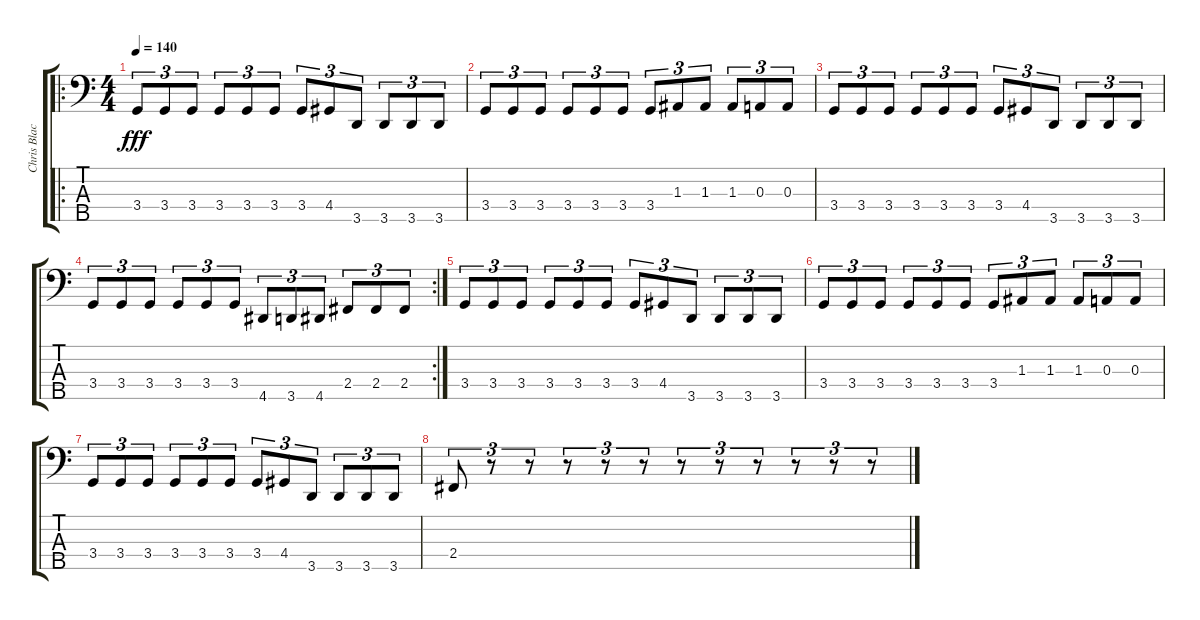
\track ("Chris Black" "Chris Blac") {instrument electricbasspick}
\staff {score tabs}
\tuning (G2 D2 A1 E1 B0) {hide}
\ro
\ts (4 4)
\tempo 140
\clef f4
\ks c
3.4.8{tu (3 2) dy fff} 3.4.8{tu (3 2)} 3.4.8{tu (3 2)} 3.4.8{tu (3 2)} 3.4.8{tu (3 2)} 3.4.8{tu (3 2)} 3.4.8{tu (3 2)} 4.4.8{tu (3 2)} 3.5.8{tu (3 2)} 3.5.8{tu (3 2)} 3.5.8{tu (3 2)} 3.5.8{tu (3 2)} |
3.4.8{tu (3 2)} 3.4.8{tu (3 2)} 3.4.8{tu (3 2)} 3.4.8{tu (3 2)} 3.4.8{tu (3 2)} 3.4.8{tu (3 2)} 3.4.8{tu (3 2)} 1.3.8{tu (3 2)} 1.3.8{tu (3 2)} 1.3.8{tu (3 2)} 0.3.8{tu (3 2)} 0.3.8{tu (3 2)} |
3.4.8{tu (3 2)} 3.4.8{tu (3 2)} 3.4.8{tu (3 2)} 3.4.8{tu (3 2)} 3.4.8{tu (3 2)} 3.4.8{tu (3 2)} 3.4.8{tu (3 2)} 4.4.8{tu (3 2)} 3.5.8{tu (3 2)} 3.5.8{tu (3 2)} 3.5.8{tu (3 2)} 3.5.8{tu (3 2)} |
\rc 2
3.4.8{tu (3 2)} 3.4.8{tu (3 2)} 3.4.8{tu (3 2)} 3.4.8{tu (3 2)} 3.4.8{tu (3 2)} 3.4.8{tu (3 2)} 4.5.8{tu (3 2)} 3.5.8{tu (3 2)} 4.5.8{tu (3 2)} 2.4.8{tu (3 2)} 2.4.8{tu (3 2)} 2.4.8{tu (3 2)} |
3.4.8{tu (3 2)} 3.4.8{tu (3 2)} 3.4.8{tu (3 2)} 3.4.8{tu (3 2)} 3.4.8{tu (3 2)} 3.4.8{tu (3 2)} 3.4.8{tu (3 2)} 4.4.8{tu (3 2)} 3.5.8{tu (3 2)} 3.5.8{tu (3 2)} 3.5.8{tu (3 2)} 3.5.8{tu (3 2)} |
3.4.8{tu (3 2)} 3.4.8{tu (3 2)} 3.4.8{tu (3 2)} 3.4.8{tu (3 2)} 3.4.8{tu (3 2)} 3.4.8{tu (3 2)} 3.4.8{tu (3 2)} 1.3.8{tu (3 2)} 1.3.8{tu (3 2)} 1.3.8{tu (3 2)} 0.3.8{tu (3 2)} 0.3.8{tu (3 2)} |
3.4.8{tu (3 2)} 3.4.8{tu (3 2)} 3.4.8{tu (3 2)} 3.4.8{tu (3 2)} 3.4.8{tu (3 2)} 3.4.8{tu (3 2)} 3.4.8{tu (3 2)} 4.4.8{tu (3 2)} 3.5.8{tu (3 2)} 3.5.8{tu (3 2)} 3.5.8{tu (3 2)} 3.5.8{tu (3 2)} |
2.4.8{tu (3 2)} r.8{tu (3 2)} r.8{tu (3 2)} r.8{tu (3 2)} r.8{tu (3 2)} r.8{tu (3 2)} r.8{tu (3 2)} r.8{tu (3 2)} r.8{tu (3 2)} r.8{tu (3 2)} r.8{tu (3 2)} r.8{tu (3 2)}
